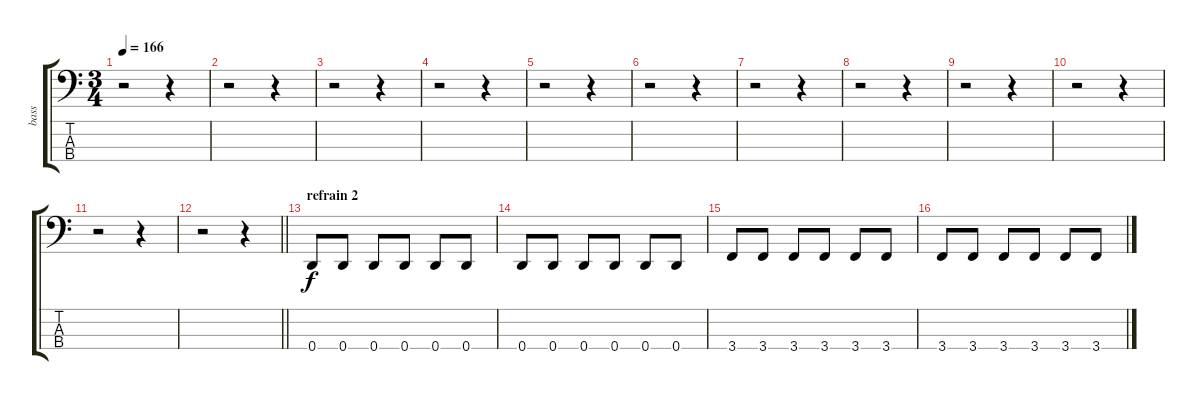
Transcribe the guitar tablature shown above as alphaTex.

\track ("bass" "bass") {instrument electricbasspick}
\staff {score tabs}
\tuning (G2 D2 A1 D1) {hide}
\ts (3 4)
\tempo 166
\clef f4
\ks c
r.2{dy f} r.4 |
r.2 r.4 |
r.2 r.4 |
r.2 r.4 |
r.2 r.4 |
r.2 r.4 |
r.2 r.4 |
r.2 r.4 |
r.2 r.4 |
r.2 r.4 |
r.2 r.4 |
\barLineRight lightlight
r.2 r.4 |
\section ("" "refrain 2")
0.4.8 0.4.8 0.4.8 0.4.8 0.4.8 0.4.8 |
0.4.8 0.4.8 0.4.8 0.4.8 0.4.8 0.4.8 |
3.4.8 3.4.8 3.4.8 3.4.8 3.4.8 3.4.8 |
3.4.8 3.4.8 3.4.8 3.4.8 3.4.8 3.4.8
